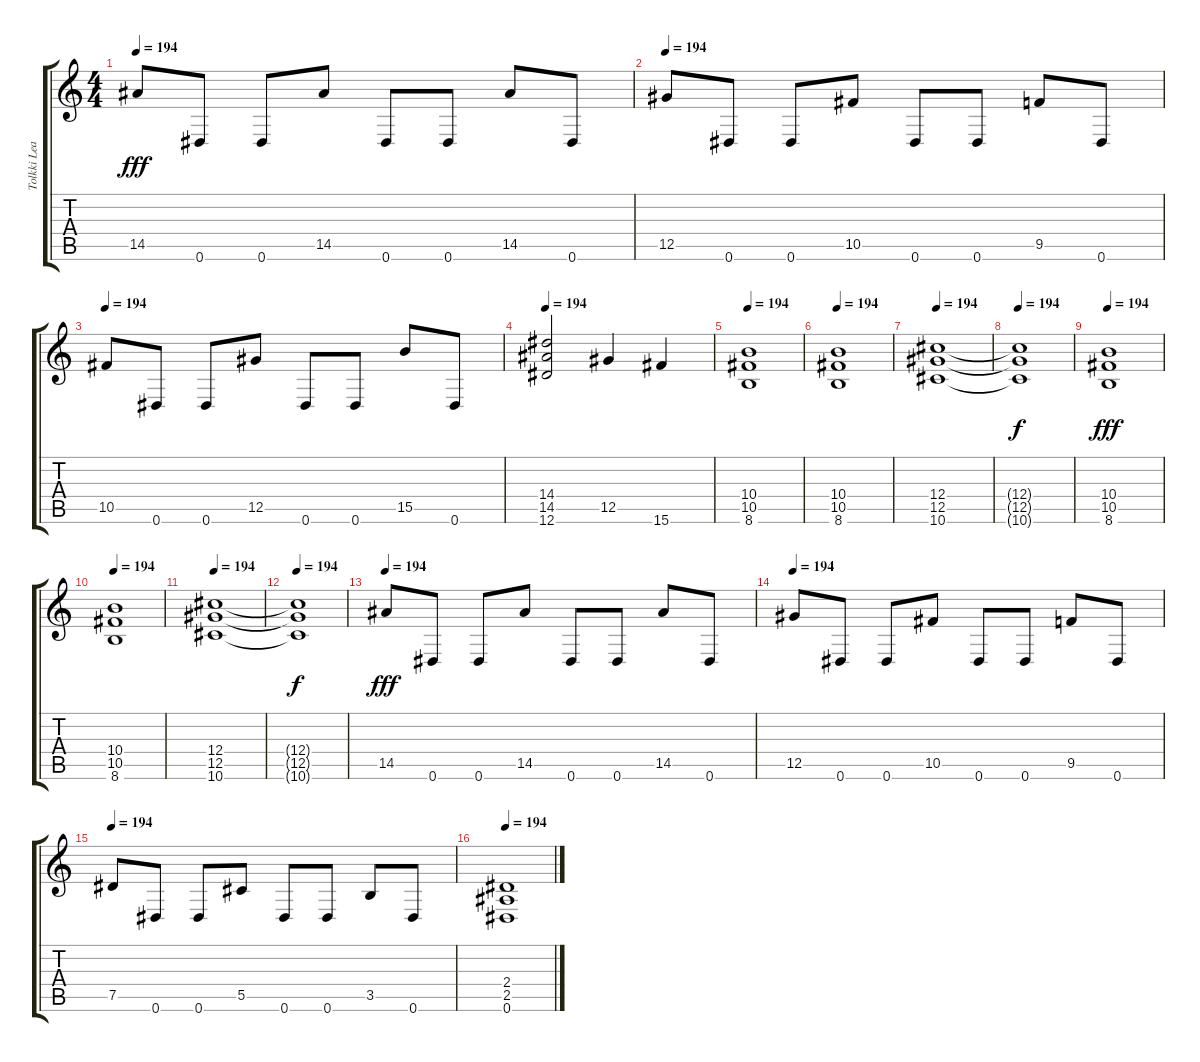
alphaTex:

\track ("Tolkki Lead" "Tolkki Lea") {instrument overdrivenguitar}
\staff {score tabs}
\tuning (Eb4 Bb3 Gb3 Db3 Ab2 Eb2) {hide}
\ts (4 4)
\tempo 194
\clef g2
\ks c
14.5.8{dy fff} 0.6.8 0.6.8 14.5.8 0.6.8 0.6.8 14.5.8 0.6.8 |
\tempo 194
12.5.8 0.6.8 0.6.8 10.5.8 0.6.8 0.6.8 9.5.8 0.6.8 |
\tempo 194
10.5.8 0.6.8 0.6.8 12.5.8 0.6.8 0.6.8 15.5.8 0.6.8 |
\tempo 194
(14.4 14.5 12.6).2 12.5.4 15.6.4 |
\tempo 194
(10.4 10.5 8.6).1 |
\tempo 194
(10.4 10.5 8.6).1 |
\tempo 194
(12.4 12.5 10.6).1 |
\tempo 194
(12.4{t} 12.5{t} 10.6{t}).1{dy f} |
\tempo 194
(10.4 10.5 8.6).1{dy fff} |
\tempo 194
(10.4 10.5 8.6).1 |
\tempo 194
(12.4 12.5 10.6).1 |
\tempo 194
(12.4{t} 12.5{t} 10.6{t}).1{dy f} |
\tempo 194
14.5.8{dy fff} 0.6.8 0.6.8 14.5.8 0.6.8 0.6.8 14.5.8 0.6.8 |
\tempo 194
12.5.8 0.6.8 0.6.8 10.5.8 0.6.8 0.6.8 9.5.8 0.6.8 |
\tempo 194
7.5.8 0.6.8 0.6.8 5.5.8 0.6.8 0.6.8 3.5.8 0.6.8 |
\tempo 194
(2.4 2.5 0.6).1
